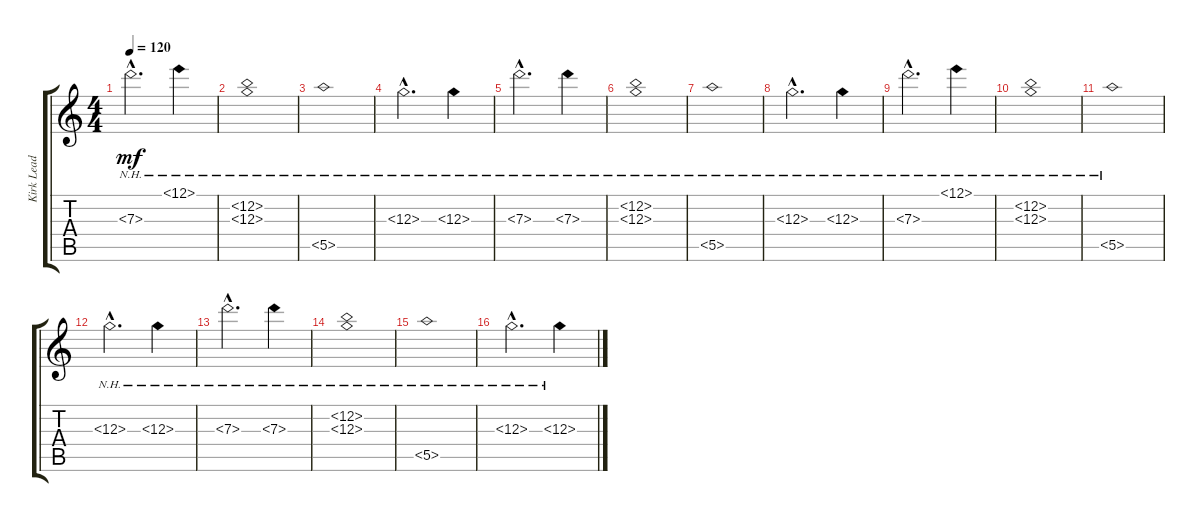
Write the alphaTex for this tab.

\track ("Kirk Lead w/dist" "Kirk Lead ") {instrument distortionguitar}
\staff {score tabs}
\tuning (E4 B3 G3 D3 A2 E2) {hide}
\ts (4 4)
\tempo 120
\clef g2
\ks c
7.3{nh hac}.2{d dy mf} 12.1{nh}.4 |
(12.2{nh} 12.3{nh}).1 |
5.5{nh}.1 |
12.3{nh hac}.2{d} 12.3{nh}.4 |
7.3{nh hac}.2{d} 7.3{nh}.4 |
(12.2{nh} 12.3{nh}).1 |
5.5{nh}.1 |
12.3{nh hac}.2{d} 12.3{nh}.4 |
7.3{nh hac}.2{d} 12.1{nh}.4 |
(12.2{nh} 12.3{nh}).1 |
5.5{nh}.1 |
12.3{nh hac}.2{d} 12.3{nh}.4 |
7.3{nh hac}.2{d} 7.3{nh}.4 |
(12.2{nh} 12.3{nh}).1 |
5.5{nh}.1 |
12.3{nh hac}.2{d} 12.3{nh}.4
